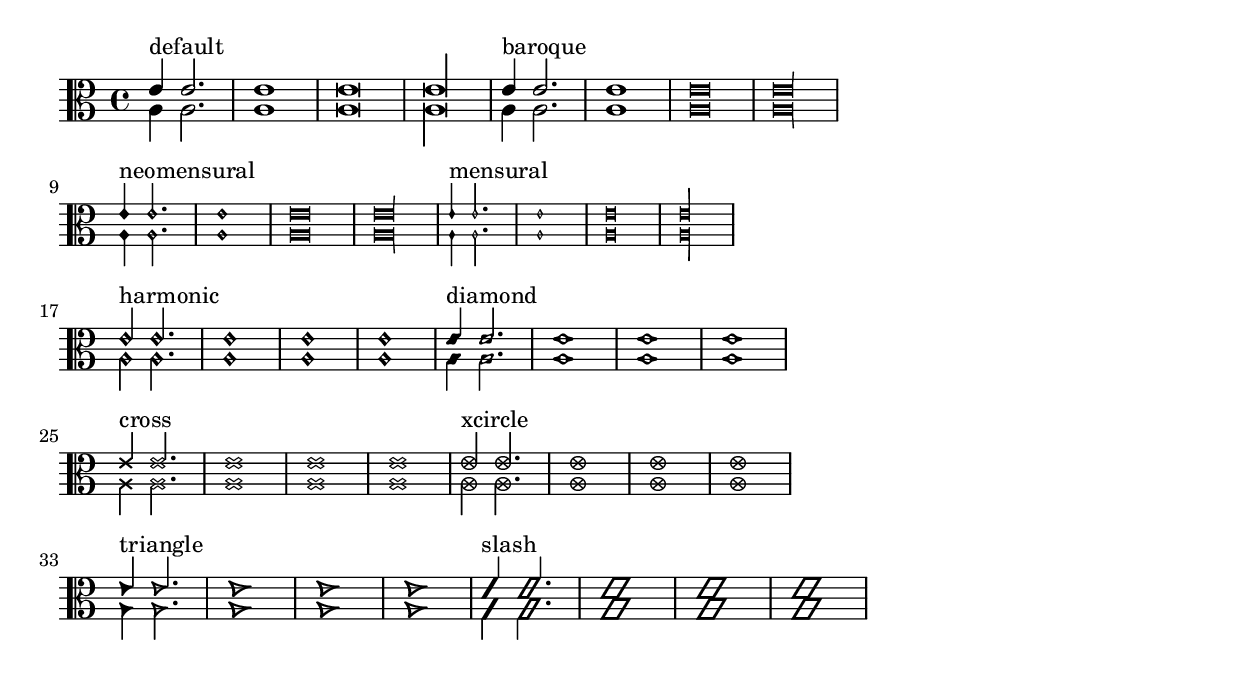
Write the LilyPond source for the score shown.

\version "2.1.30"
\header{
texidoc="
Note head shapes may be set from several choices.  
The stem endings should be adjusted according to the note head.  
If you want different note head styles on one stem,
you must create a special context.

Harmonic notes have a different shape and different
dimensions. 
"
}

pattern = \notes <<
      \new Voice {
        \override Stem  #'direction = #UP
        e'4
         e'2. e'1 e'\breve*1/2 e'\longa*1/4
      }
      \new Voice {
        \override Stem  #'direction = #DOWN
         a4 a2. a1 a\breve*1/2 a\longa*1/4
      }
    >>

\score {
  \notes \transpose c c {
    \clef C

    \override Staff.NoteHead  #'style = #'default
    s1*0^\markup { "default" }
    \pattern

    \override Staff.NoteHead  #'style = #'baroque
    s1*0^\markup { "baroque" }
    \pattern
        \break

    \override Staff.NoteHead  #'style = #'neo_mensural
    s1*0^\markup { "neomensural" }
    \pattern

    \override Staff.NoteHead  #'style = #'mensural
    s1*0^\markup { "mensural" }
    \pattern
    
    \break

    \override Staff.NoteHead  #'style = #'harmonic
    s1*0^\markup { "harmonic" }
    \pattern

    \override Staff.NoteHead  #'style = #'diamond
    s1*0^\markup { "diamond" }
    \pattern
    \break

    \override Staff.NoteHead  #'style = #'cross
    s1*0^\markup { "cross" }
    \pattern

    \override Staff.NoteHead  #'style = #'xcircle
    s1*0^\markup { "xcircle" }
\pattern
    
    \break

    \override Staff.NoteHead  #'style = #'triangle
    s1*0^\markup { "triangle" }
    \pattern
    

    \override Staff.NoteHead  #'style = #'slash
    s1*0^\markup { "slash" }
    \pattern
    \break
  }

  \paper {
    indent = 0.0
    raggedright = ##t
  }
}
